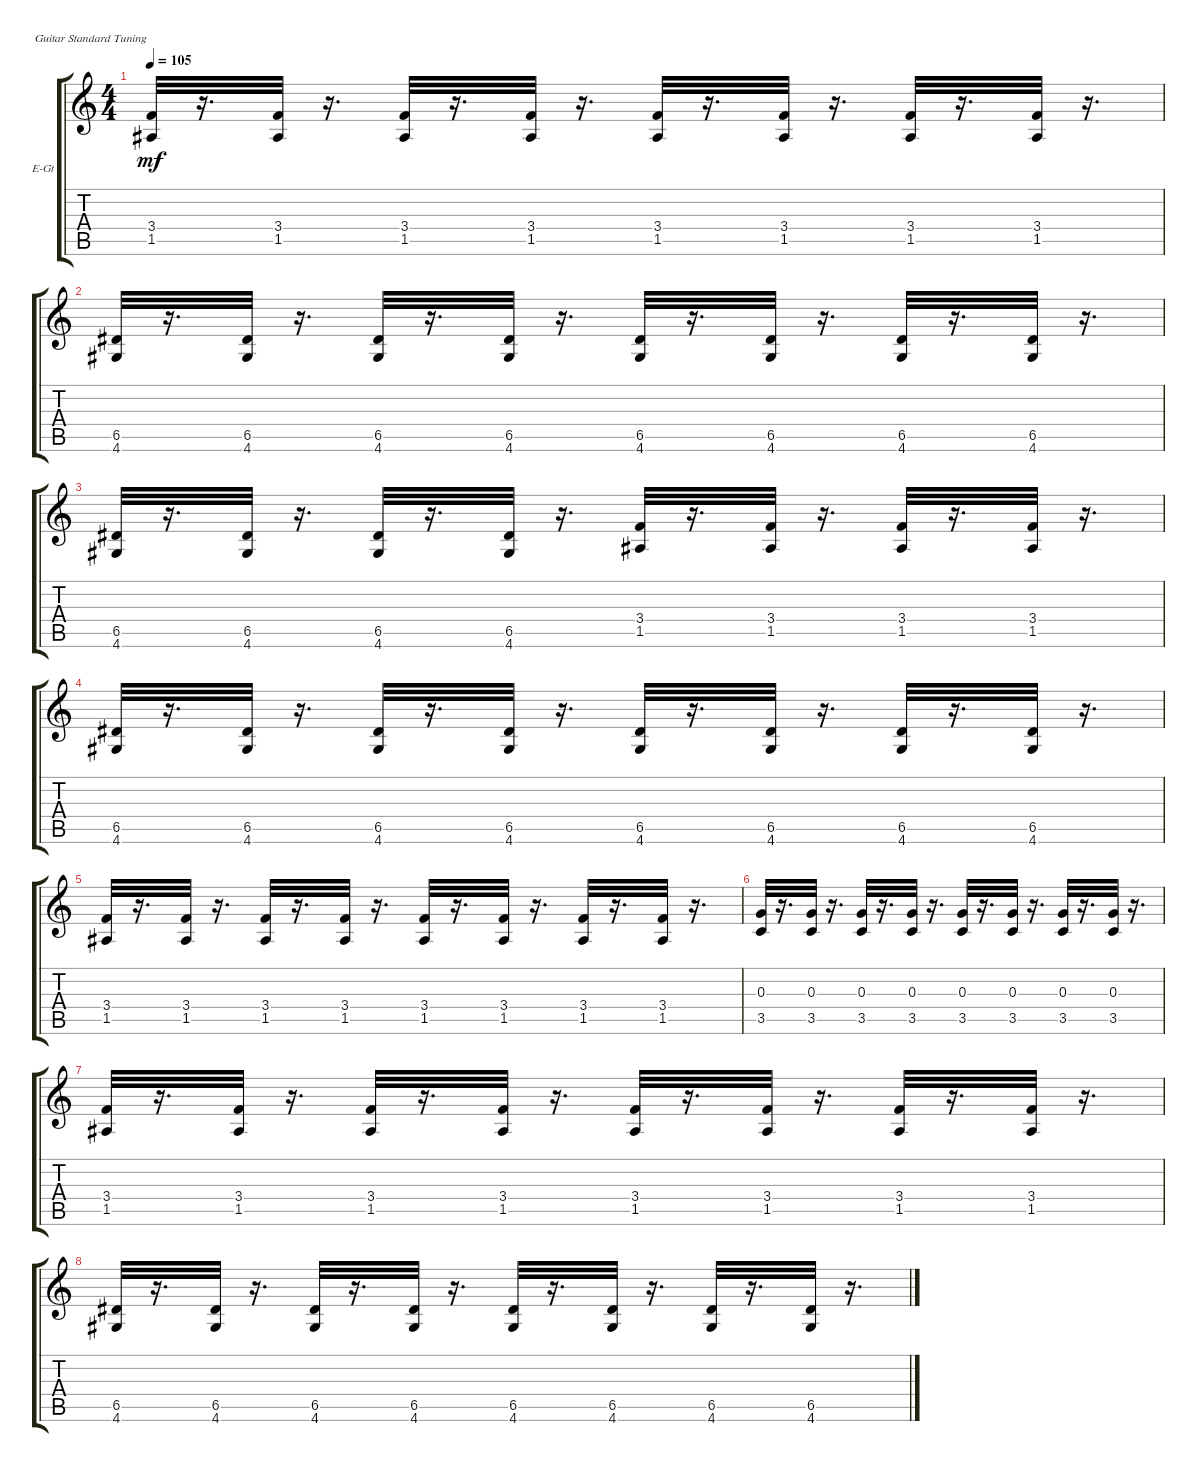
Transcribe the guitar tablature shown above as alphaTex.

\bracketExtendMode groupsimilarinstruments
\firstSystemTrackNameOrientation horizontal
\otherSystemsTrackNameOrientation horizontal
\track ("Rolling in the deep" "E-Gt") {instrument electricguitarclean}
\staff {score tabs}
\tuning (E4 B3 G3 D3 A2 E2)
\ts (4 4)
\tempo 105
\clef g2
\ks c
(1.5 3.4).32{dy mf} r.16{d} (1.5 3.4).32 r.16{d} (1.5 3.4).32 r.16{d} (1.5 3.4).32 r.16{d} (1.5 3.4).32 r.16{d} (1.5 3.4).32 r.16{d} (1.5 3.4).32 r.16{d} (1.5 3.4).32 r.16{d} |
(4.6 6.5).32 r.16{d} (4.6 6.5).32 r.16{d} (4.6 6.5).32 r.16{d} (4.6 6.5).32 r.16{d} (4.6 6.5).32 r.16{d} (4.6 6.5).32 r.16{d} (4.6 6.5).32 r.16{d} (4.6 6.5).32 r.16{d} |
(4.6 6.5).32 r.16{d} (4.6 6.5).32 r.16{d} (4.6 6.5).32 r.16{d} (4.6 6.5).32 r.16{d} (1.5 3.4).32 r.16{d} (1.5 3.4).32 r.16{d} (1.5 3.4).32 r.16{d} (1.5 3.4).32 r.16{d} |
(4.6 6.5).32 r.16{d} (4.6 6.5).32 r.16{d} (4.6 6.5).32 r.16{d} (4.6 6.5).32 r.16{d} (4.6 6.5).32 r.16{d} (4.6 6.5).32 r.16{d} (4.6 6.5).32 r.16{d} (4.6 6.5).32 r.16{d} |
(1.5 3.4).32 r.16{d} (1.5 3.4).32 r.16{d} (1.5 3.4).32 r.16{d} (1.5 3.4).32 r.16{d} (1.5 3.4).32 r.16{d} (1.5 3.4).32 r.16{d} (1.5 3.4).32 r.16{d} (1.5 3.4).32 r.16{d} |
(3.5 0.3).32 r.16{d} (3.5 0.3).32 r.16{d} (3.5 0.3).32 r.16{d} (3.5 0.3).32 r.16{d} (3.5 0.3).32 r.16{d} (3.5 0.3).32 r.16{d} (3.5 0.3).32 r.16{d} (3.5 0.3).32 r.16{d} |
(1.5 3.4).32 r.16{d} (1.5 3.4).32 r.16{d} (1.5 3.4).32 r.16{d} (1.5 3.4).32 r.16{d} (1.5 3.4).32 r.16{d} (1.5 3.4).32 r.16{d} (1.5 3.4).32 r.16{d} (1.5 3.4).32 r.16{d} |
(4.6 6.5).32 r.16{d} (4.6 6.5).32 r.16{d} (4.6 6.5).32 r.16{d} (4.6 6.5).32 r.16{d} (4.6 6.5).32 r.16{d} (4.6 6.5).32 r.16{d} (4.6 6.5).32 r.16{d} (4.6 6.5).32 r.16{d}
